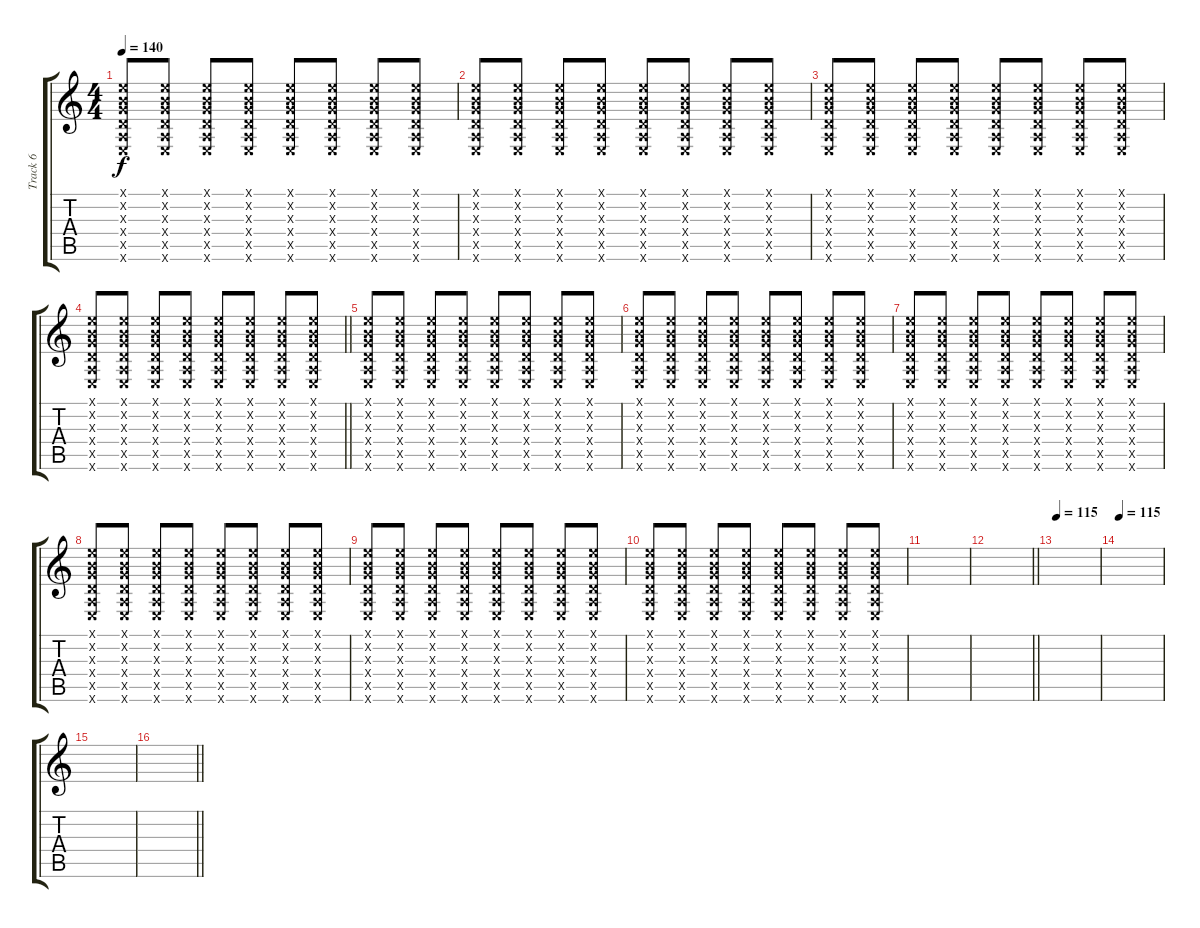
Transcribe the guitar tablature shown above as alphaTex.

\track ("Track 6" "Track 6") {instrument acousticguitarsteel}
\staff {score tabs}
\tuning (E4 B3 G3 D3 A2 E2) {hide}
\ts (4 4)
\tempo 140
\clef g2
\ks c
(0.1{x} 0.2{x} 0.3{x} 0.4{x} 0.5{x} 0.6{x}).8{dy f} (0.1{x} 0.2{x} 0.3{x} 0.4{x} 0.5{x} 0.6{x}).8 (0.1{x} 0.2{x} 0.3{x} 0.4{x} 0.5{x} 0.6{x}).8 (0.1{x} 0.2{x} 0.3{x} 0.4{x} 0.5{x} 0.6{x}).8 (0.1{x} 0.2{x} 0.3{x} 0.4{x} 0.5{x} 0.6{x}).8 (0.1{x} 0.2{x} 0.3{x} 0.4{x} 0.5{x} 0.6{x}).8 (0.1{x} 0.2{x} 0.3{x} 0.4{x} 0.5{x} 0.6{x}).8 (0.1{x} 0.2{x} 0.3{x} 0.4{x} 0.5{x} 0.6{x}).8 |
(0.1{x} 0.2{x} 0.3{x} 0.4{x} 0.5{x} 0.6{x}).8 (0.1{x} 0.2{x} 0.3{x} 0.4{x} 0.5{x} 0.6{x}).8 (0.1{x} 0.2{x} 0.3{x} 0.4{x} 0.5{x} 0.6{x}).8 (0.1{x} 0.2{x} 0.3{x} 0.4{x} 0.5{x} 0.6{x}).8 (0.1{x} 0.2{x} 0.3{x} 0.4{x} 0.5{x} 0.6{x}).8 (0.1{x} 0.2{x} 0.3{x} 0.4{x} 0.5{x} 0.6{x}).8 (0.1{x} 0.2{x} 0.3{x} 0.4{x} 0.5{x} 0.6{x}).8 (0.1{x} 0.2{x} 0.3{x} 0.4{x} 0.5{x} 0.6{x}).8 |
(0.1{x} 0.2{x} 0.3{x} 0.4{x} 0.5{x} 0.6{x}).8 (0.1{x} 0.2{x} 0.3{x} 0.4{x} 0.5{x} 0.6{x}).8 (0.1{x} 0.2{x} 0.3{x} 0.4{x} 0.5{x} 0.6{x}).8 (0.1{x} 0.2{x} 0.3{x} 0.4{x} 0.5{x} 0.6{x}).8 (0.1{x} 0.2{x} 0.3{x} 0.4{x} 0.5{x} 0.6{x}).8 (0.1{x} 0.2{x} 0.3{x} 0.4{x} 0.5{x} 0.6{x}).8 (0.1{x} 0.2{x} 0.3{x} 0.4{x} 0.5{x} 0.6{x}).8 (0.1{x} 0.2{x} 0.3{x} 0.4{x} 0.5{x} 0.6{x}).8 |
\barLineRight lightlight
(0.1{x} 0.2{x} 0.3{x} 0.4{x} 0.5{x} 0.6{x}).8 (0.1{x} 0.2{x} 0.3{x} 0.4{x} 0.5{x} 0.6{x}).8 (0.1{x} 0.2{x} 0.3{x} 0.4{x} 0.5{x} 0.6{x}).8 (0.1{x} 0.2{x} 0.3{x} 0.4{x} 0.5{x} 0.6{x}).8 (0.1{x} 0.2{x} 0.3{x} 0.4{x} 0.5{x} 0.6{x}).8 (0.1{x} 0.2{x} 0.3{x} 0.4{x} 0.5{x} 0.6{x}).8 (0.1{x} 0.2{x} 0.3{x} 0.4{x} 0.5{x} 0.6{x}).8 (0.1{x} 0.2{x} 0.3{x} 0.4{x} 0.5{x} 0.6{x}).8 |
(0.1{x} 0.2{x} 0.3{x} 0.4{x} 0.5{x} 0.6{x}).8 (0.1{x} 0.2{x} 0.3{x} 0.4{x} 0.5{x} 0.6{x}).8 (0.1{x} 0.2{x} 0.3{x} 0.4{x} 0.5{x} 0.6{x}).8 (0.1{x} 0.2{x} 0.3{x} 0.4{x} 0.5{x} 0.6{x}).8 (0.1{x} 0.2{x} 0.3{x} 0.4{x} 0.5{x} 0.6{x}).8 (0.1{x} 0.2{x} 0.3{x} 0.4{x} 0.5{x} 0.6{x}).8 (0.1{x} 0.2{x} 0.3{x} 0.4{x} 0.5{x} 0.6{x}).8 (0.1{x} 0.2{x} 0.3{x} 0.4{x} 0.5{x} 0.6{x}).8 |
(0.1{x} 0.2{x} 0.3{x} 0.4{x} 0.5{x} 0.6{x}).8 (0.1{x} 0.2{x} 0.3{x} 0.4{x} 0.5{x} 0.6{x}).8 (0.1{x} 0.2{x} 0.3{x} 0.4{x} 0.5{x} 0.6{x}).8 (0.1{x} 0.2{x} 0.3{x} 0.4{x} 0.5{x} 0.6{x}).8 (0.1{x} 0.2{x} 0.3{x} 0.4{x} 0.5{x} 0.6{x}).8 (0.1{x} 0.2{x} 0.3{x} 0.4{x} 0.5{x} 0.6{x}).8 (0.1{x} 0.2{x} 0.3{x} 0.4{x} 0.5{x} 0.6{x}).8 (0.1{x} 0.2{x} 0.3{x} 0.4{x} 0.5{x} 0.6{x}).8 |
(0.1{x} 0.2{x} 0.3{x} 0.4{x} 0.5{x} 0.6{x}).8 (0.1{x} 0.2{x} 0.3{x} 0.4{x} 0.5{x} 0.6{x}).8 (0.1{x} 0.2{x} 0.3{x} 0.4{x} 0.5{x} 0.6{x}).8 (0.1{x} 0.2{x} 0.3{x} 0.4{x} 0.5{x} 0.6{x}).8 (0.1{x} 0.2{x} 0.3{x} 0.4{x} 0.5{x} 0.6{x}).8 (0.1{x} 0.2{x} 0.3{x} 0.4{x} 0.5{x} 0.6{x}).8 (0.1{x} 0.2{x} 0.3{x} 0.4{x} 0.5{x} 0.6{x}).8 (0.1{x} 0.2{x} 0.3{x} 0.4{x} 0.5{x} 0.6{x}).8 |
(0.1{x} 0.2{x} 0.3{x} 0.4{x} 0.5{x} 0.6{x}).8 (0.1{x} 0.2{x} 0.3{x} 0.4{x} 0.5{x} 0.6{x}).8 (0.1{x} 0.2{x} 0.3{x} 0.4{x} 0.5{x} 0.6{x}).8 (0.1{x} 0.2{x} 0.3{x} 0.4{x} 0.5{x} 0.6{x}).8 (0.1{x} 0.2{x} 0.3{x} 0.4{x} 0.5{x} 0.6{x}).8 (0.1{x} 0.2{x} 0.3{x} 0.4{x} 0.5{x} 0.6{x}).8 (0.1{x} 0.2{x} 0.3{x} 0.4{x} 0.5{x} 0.6{x}).8 (0.1{x} 0.2{x} 0.3{x} 0.4{x} 0.5{x} 0.6{x}).8 |
(0.1{x} 0.2{x} 0.3{x} 0.4{x} 0.5{x} 0.6{x}).8 (0.1{x} 0.2{x} 0.3{x} 0.4{x} 0.5{x} 0.6{x}).8 (0.1{x} 0.2{x} 0.3{x} 0.4{x} 0.5{x} 0.6{x}).8 (0.1{x} 0.2{x} 0.3{x} 0.4{x} 0.5{x} 0.6{x}).8 (0.1{x} 0.2{x} 0.3{x} 0.4{x} 0.5{x} 0.6{x}).8 (0.1{x} 0.2{x} 0.3{x} 0.4{x} 0.5{x} 0.6{x}).8 (0.1{x} 0.2{x} 0.3{x} 0.4{x} 0.5{x} 0.6{x}).8 (0.1{x} 0.2{x} 0.3{x} 0.4{x} 0.5{x} 0.6{x}).8 |
(0.1{x} 0.2{x} 0.3{x} 0.4{x} 0.5{x} 0.6{x}).8 (0.1{x} 0.2{x} 0.3{x} 0.4{x} 0.5{x} 0.6{x}).8 (0.1{x} 0.2{x} 0.3{x} 0.4{x} 0.5{x} 0.6{x}).8 (0.1{x} 0.2{x} 0.3{x} 0.4{x} 0.5{x} 0.6{x}).8 (0.1{x} 0.2{x} 0.3{x} 0.4{x} 0.5{x} 0.6{x}).8 (0.1{x} 0.2{x} 0.3{x} 0.4{x} 0.5{x} 0.6{x}).8 (0.1{x} 0.2{x} 0.3{x} 0.4{x} 0.5{x} 0.6{x}).8 (0.1{x} 0.2{x} 0.3{x} 0.4{x} 0.5{x} 0.6{x}).8 |
|
\barLineRight lightlight
|
\tempo 115
|
\tempo 115
|
|
\barLineRight lightlight
